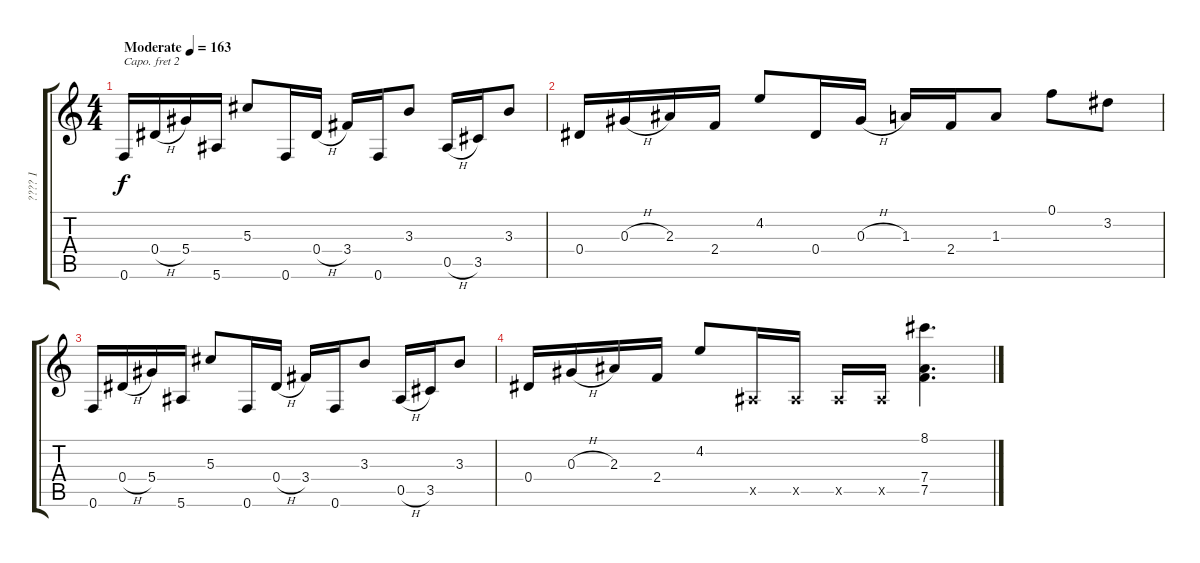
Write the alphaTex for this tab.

\track ("???? 1" "???? 1") {instrument overdrivenguitar}
\staff {score tabs}
\capo 2
\tuning (Eb4 Bb3 Gb3 Db3 Ab2 Eb2) {hide}
\ts (4 4)
\tempo (163 "Moderate")
\clef g2
\ks c
0.6.16{dy f instrument overdrivenguitar} 0.4{h}.16 5.4.16 5.6.16 5.3.8 0.6.16 0.4{h}.16 3.4.16 0.6.16 3.3.8 0.5{h}.16 3.5.16 3.3.8 |
0.4.16 0.3{h}.16 2.3.16 2.4.16 4.2.8 0.4.16 0.3{h}.16 1.3.16 2.4.16 1.3.8 0.1.8 3.2.8 |
0.6.16 0.4{h}.16 5.4.16 5.6.16 5.3.8 0.6.16 0.4{h}.16 3.4.16 0.6.16 3.3.8 0.5{h}.16 3.5.16 3.3.8 |
0.4.16 0.3{h}.16 2.3.16 2.4.16 4.2.8 0.5{x}.16 0.5{x}.16 0.5{x}.16 0.5{x}.16 (8.1 7.4 7.5).4{d}
